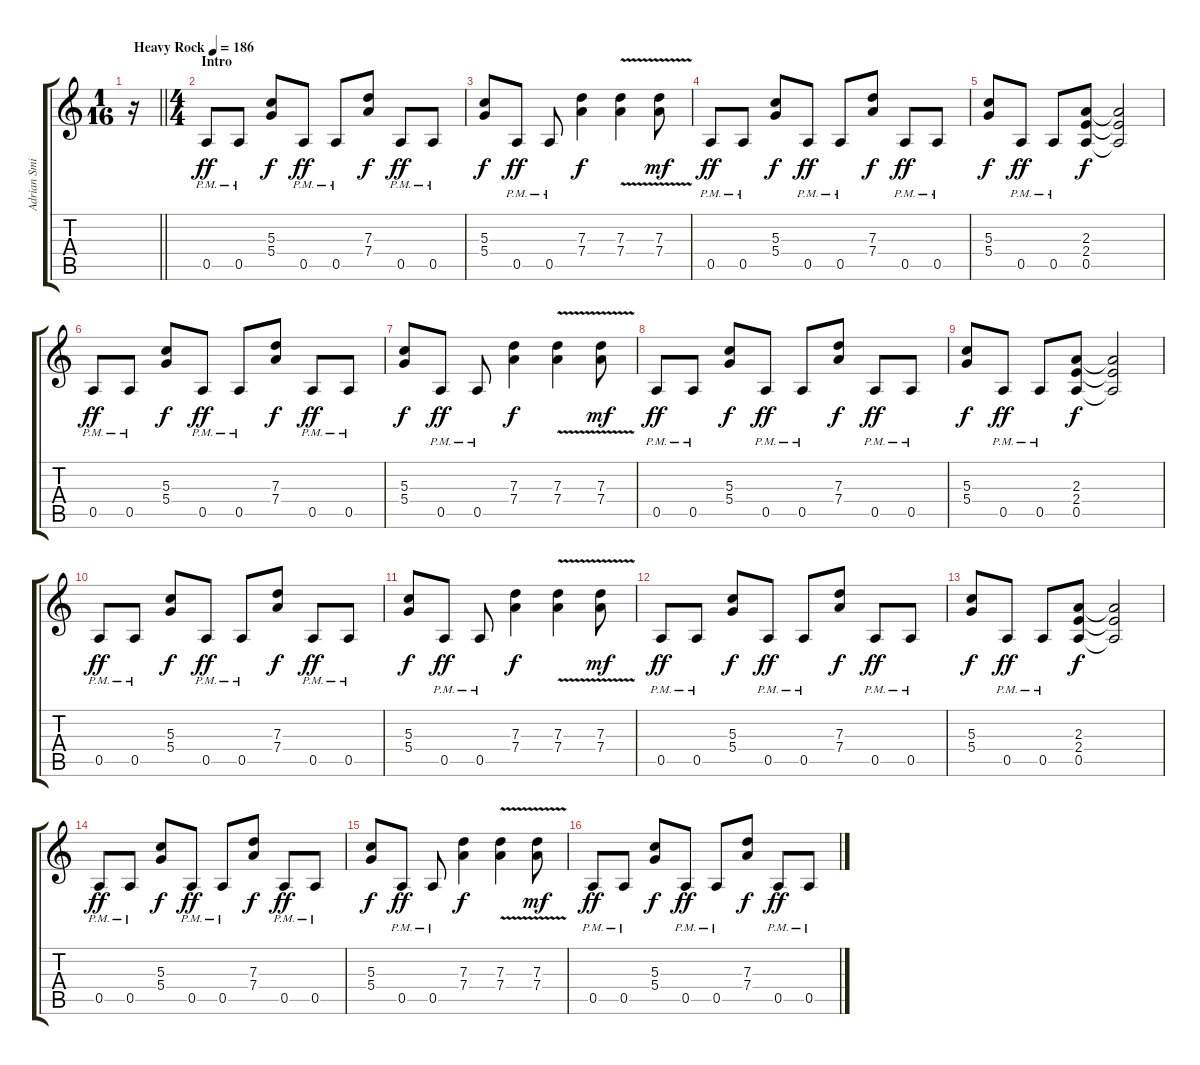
\track ("Adrian Smith" "Adrian Smi") {instrument distortionguitar}
\staff {score tabs}
\tuning (E4 B3 G3 D3 A2 E2) {hide}
\ts (1 16)
\tempo (186 "Heavy Rock")
\clef g2
\barLineRight lightlight
\ks c
r.16{dy ff instrument distortionguitar} |
\ts (4 4)
\section ("" "Intro")
0.5{pm}.8 0.5{pm}.8 (5.3 5.4).8{dy f} 0.5{pm}.8{dy ff} 0.5{pm}.8 (7.3 7.4).8{dy f} 0.5{pm}.8{dy ff} 0.5{pm}.8 |
(5.3 5.4).8{dy f} 0.5{pm}.8{dy ff} 0.5{pm}.8 (7.3 7.4).4{dy f} (7.3{v} 7.4{v}).4 (7.3{v} 7.4{v}).8{dy mf} |
0.5{pm}.8{dy ff} 0.5{pm}.8 (5.3 5.4).8{dy f} 0.5{pm}.8{dy ff} 0.5{pm}.8 (7.3 7.4).8{dy f} 0.5{pm}.8{dy ff} 0.5{pm}.8 |
(5.3 5.4).8{dy f} 0.5{pm}.8{dy ff} 0.5{pm}.8 (2.3 2.4 0.5).8{dy f} (2.3{t} 2.4{t} 0.5{t}).2 |
0.5{pm}.8{dy ff} 0.5{pm}.8 (5.3 5.4).8{dy f} 0.5{pm}.8{dy ff} 0.5{pm}.8 (7.3 7.4).8{dy f} 0.5{pm}.8{dy ff} 0.5{pm}.8 |
(5.3 5.4).8{dy f} 0.5{pm}.8{dy ff} 0.5{pm}.8 (7.3 7.4).4{dy f} (7.3{v} 7.4{v}).4 (7.3{v} 7.4{v}).8{dy mf} |
0.5{pm}.8{dy ff} 0.5{pm}.8 (5.3 5.4).8{dy f} 0.5{pm}.8{dy ff} 0.5{pm}.8 (7.3 7.4).8{dy f} 0.5{pm}.8{dy ff} 0.5{pm}.8 |
(5.3 5.4).8{dy f} 0.5{pm}.8{dy ff} 0.5{pm}.8 (2.3 2.4 0.5).8{dy f} (2.3{t} 2.4{t} 0.5{t}).2 |
0.5{pm}.8{dy ff} 0.5{pm}.8 (5.3 5.4).8{dy f} 0.5{pm}.8{dy ff} 0.5{pm}.8 (7.3 7.4).8{dy f} 0.5{pm}.8{dy ff} 0.5{pm}.8 |
(5.3 5.4).8{dy f} 0.5{pm}.8{dy ff} 0.5{pm}.8 (7.3 7.4).4{dy f} (7.3{v} 7.4{v}).4 (7.3{v} 7.4{v}).8{dy mf} |
0.5{pm}.8{dy ff} 0.5{pm}.8 (5.3 5.4).8{dy f} 0.5{pm}.8{dy ff} 0.5{pm}.8 (7.3 7.4).8{dy f} 0.5{pm}.8{dy ff} 0.5{pm}.8 |
(5.3 5.4).8{dy f} 0.5{pm}.8{dy ff} 0.5{pm}.8 (2.3 2.4 0.5).8{dy f} (2.3{t} 2.4{t} 0.5{t}).2 |
0.5{pm}.8{dy ff} 0.5{pm}.8 (5.3 5.4).8{dy f} 0.5{pm}.8{dy ff} 0.5{pm}.8 (7.3 7.4).8{dy f} 0.5{pm}.8{dy ff} 0.5{pm}.8 |
(5.3 5.4).8{dy f} 0.5{pm}.8{dy ff} 0.5{pm}.8 (7.3 7.4).4{dy f} (7.3{v} 7.4{v}).4 (7.3{v} 7.4{v}).8{dy mf} |
0.5{pm}.8{dy ff} 0.5{pm}.8 (5.3 5.4).8{dy f} 0.5{pm}.8{dy ff} 0.5{pm}.8 (7.3 7.4).8{dy f} 0.5{pm}.8{dy ff} 0.5{pm}.8
